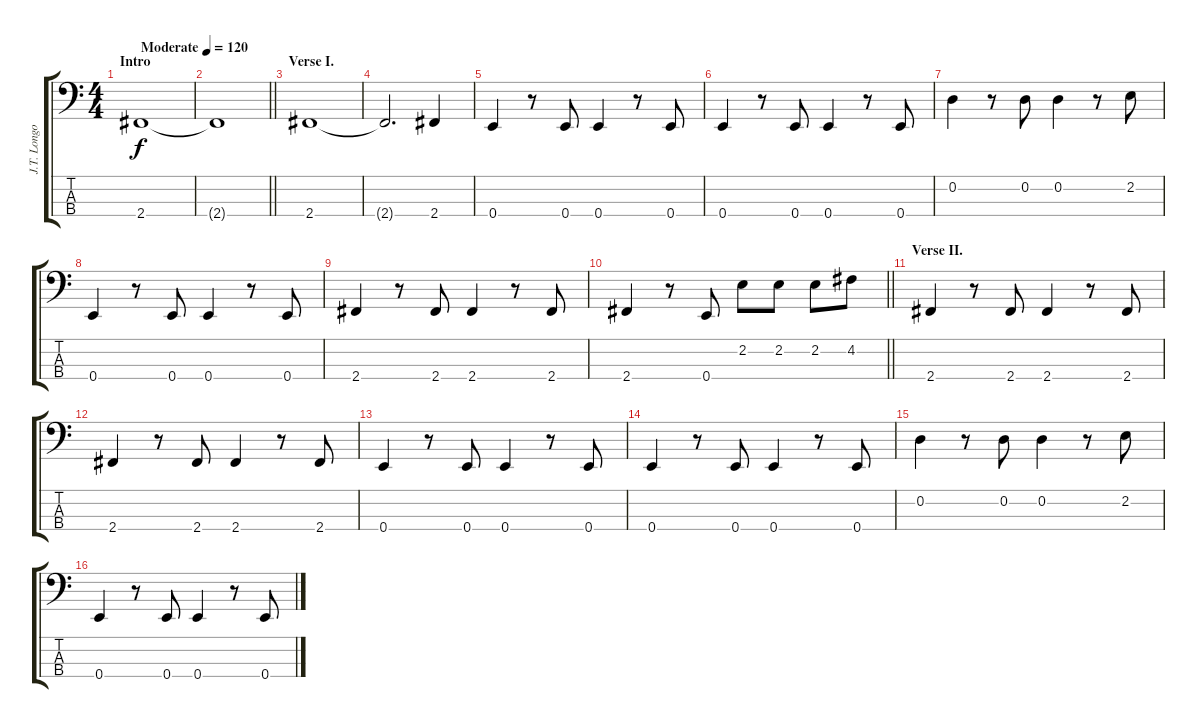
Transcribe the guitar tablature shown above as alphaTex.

\track ("J.T. Longoria - Bass Guitar" "J.T. Longo") {instrument electricbasspick}
\staff {score tabs}
\tuning (G2 D2 A1 E1) {hide}
\ts (4 4)
\section ("" "Intro")
\tempo (120 "Moderate")
\clef f4
\ks c
2.4.1{dy f instrument electricbasspick} |
\barLineRight lightlight
2.4{t}.1 |
\section ("" "Verse I.")
2.4.1 |
2.4{t}.2{d} 2.4.4 |
0.4.4 r.8 0.4.8 0.4.4 r.8 0.4.8 |
0.4.4 r.8 0.4.8 0.4.4 r.8 0.4.8 |
0.2.4 r.8 0.2.8 0.2.4 r.8 2.2.8 |
0.4.4 r.8 0.4.8 0.4.4 r.8 0.4.8 |
2.4.4 r.8 2.4.8 2.4.4 r.8 2.4.8 |
\barLineRight lightlight
2.4.4 r.8 0.4.8 2.2.8 2.2.8 2.2.8 4.2.8 |
\section ("" "Verse II.")
2.4.4 r.8 2.4.8 2.4.4 r.8 2.4.8 |
2.4.4 r.8 2.4.8 2.4.4 r.8 2.4.8 |
0.4.4 r.8 0.4.8 0.4.4 r.8 0.4.8 |
0.4.4 r.8 0.4.8 0.4.4 r.8 0.4.8 |
0.2.4 r.8 0.2.8 0.2.4 r.8 2.2.8 |
0.4.4 r.8 0.4.8 0.4.4 r.8 0.4.8
